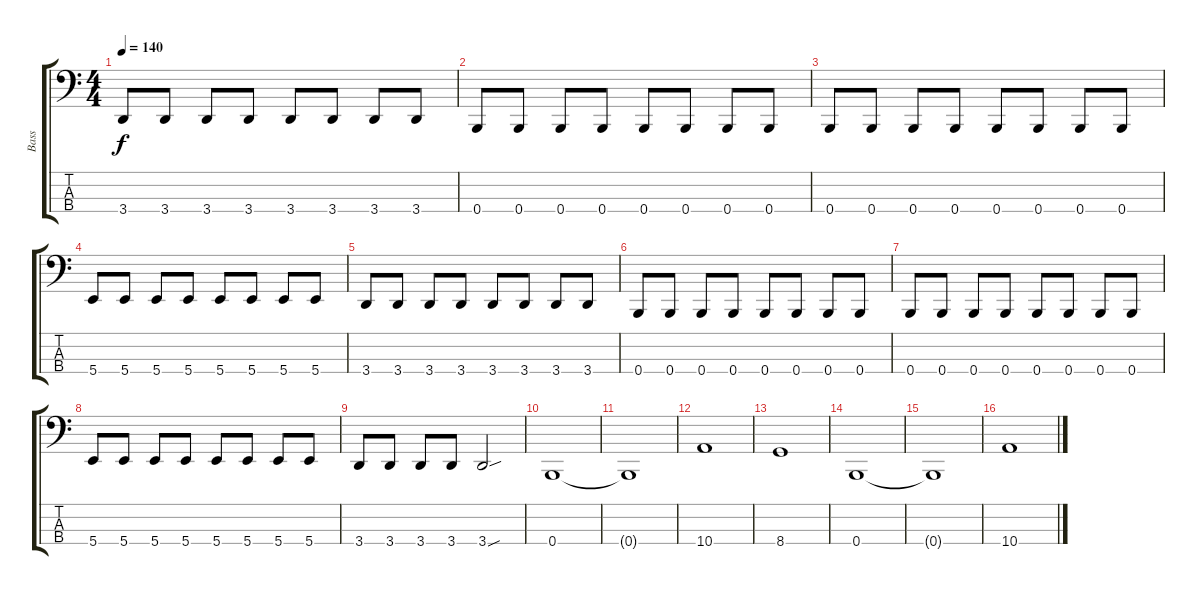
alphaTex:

\track ("Bass" "Bass") {instrument acousticguitarsteel}
\staff {score tabs}
\tuning (E2 B1 Gb1 B0) {hide}
\ts (4 4)
\tempo 140
\clef f4
\ks c
3.4.8{dy f} 3.4.8 3.4.8 3.4.8 3.4.8 3.4.8 3.4.8 3.4.8 |
0.4.8 0.4.8 0.4.8 0.4.8 0.4.8 0.4.8 0.4.8 0.4.8 |
0.4.8 0.4.8 0.4.8 0.4.8 0.4.8 0.4.8 0.4.8 0.4.8 |
5.4.8 5.4.8 5.4.8 5.4.8 5.4.8 5.4.8 5.4.8 5.4.8 |
3.4.8 3.4.8 3.4.8 3.4.8 3.4.8 3.4.8 3.4.8 3.4.8 |
0.4.8 0.4.8 0.4.8 0.4.8 0.4.8 0.4.8 0.4.8 0.4.8 |
0.4.8 0.4.8 0.4.8 0.4.8 0.4.8 0.4.8 0.4.8 0.4.8 |
5.4.8 5.4.8 5.4.8 5.4.8 5.4.8 5.4.8 5.4.8 5.4.8 |
3.4.8 3.4.8 3.4.8 3.4.8 3.4{sou}.2 |
0.4.1 |
0.4{t}.1 |
10.4.1 |
8.4.1 |
0.4.1 |
0.4{t}.1 |
10.4.1
